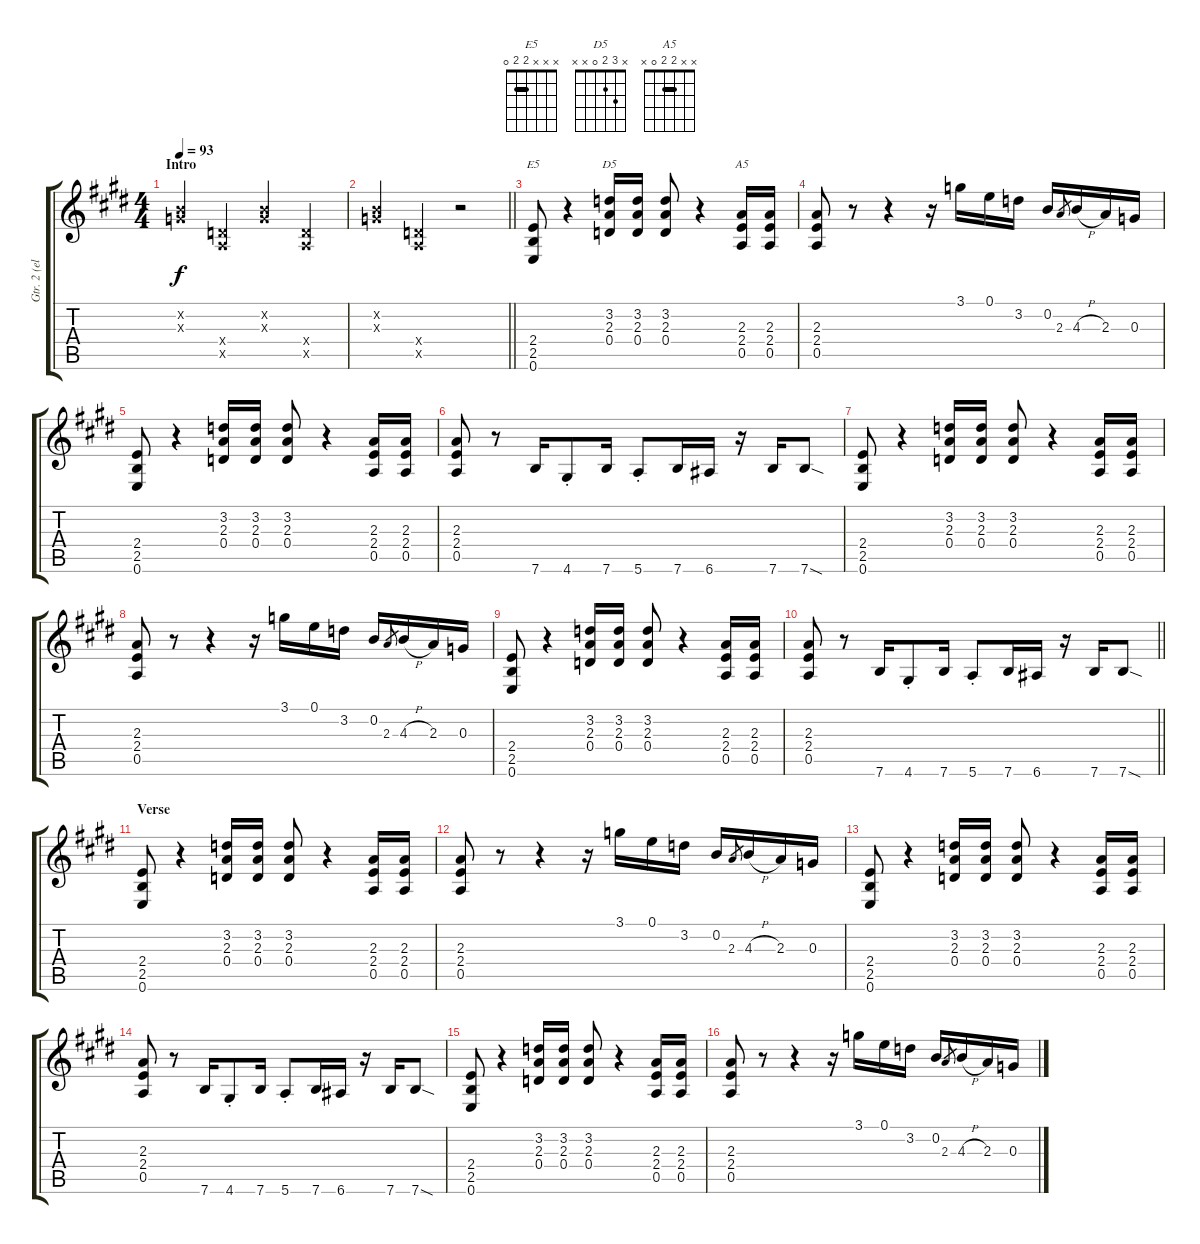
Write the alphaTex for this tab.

\track ("Gtr. 2 (elec.)" "Gtr. 2 (el") {instrument overdrivenguitar}
\staff {score tabs}
\tuning (E4 B3 G3 D3 A2 E2) {hide}
\chord ("E5" x x x 2 2 0) {barre 2}
\chord ("D5" x 3 2 0 x x)
\chord ("A5" x x 2 2 0 x) {barre 2}
\ts (4 4)
\section ("" "Intro")
\tempo 93
\clef g2
\ks e
(0.2{x} 0.3{x}).4{dy f instrument overdrivenguitar} (0.4{x} 0.5{x}).4 (0.2{x} 0.3{x}).4 (0.4{x} 0.5{x}).4 |
\barLineRight lightlight
(0.2{x} 0.3{x}).4 (0.4{x} 0.5{x}).4 r.2 |
\section ("" "")
(2.4 2.5 0.6).8{ch "E5"} r.4 (3.2 2.3 0.4).16{ch "D5"} (3.2 2.3 0.4).16 (3.2 2.3 0.4).8 r.4 (2.3 2.4 0.5).16{ch "A5"} (2.3 2.4 0.5).16 |
(2.3 2.4 0.5).8 r.8 r.4 r.16 3.1.16 0.1.16 3.2.16 0.2.16 2.3.8{gr} 4.3{h}.16 2.3.16 0.3.16 |
(2.4 2.5 0.6).8 r.4 (3.2 2.3 0.4).16 (3.2 2.3 0.4).16 (3.2 2.3 0.4).8 r.4 (2.3 2.4 0.5).16 (2.3 2.4 0.5).16 |
(2.3 2.4 0.5).8 r.8 7.6.16 4.6{st}.8 7.6.16 5.6{st}.8 7.6.16 6.6.16 r.16 7.6.16 7.6{sod}.8 |
(2.4 2.5 0.6).8 r.4 (3.2 2.3 0.4).16 (3.2 2.3 0.4).16 (3.2 2.3 0.4).8 r.4 (2.3 2.4 0.5).16 (2.3 2.4 0.5).16 |
(2.3 2.4 0.5).8 r.8 r.4 r.16 3.1.16 0.1.16 3.2.16 0.2.16 2.3.8{gr} 4.3{h}.16 2.3.16 0.3.16 |
(2.4 2.5 0.6).8 r.4 (3.2 2.3 0.4).16 (3.2 2.3 0.4).16 (3.2 2.3 0.4).8 r.4 (2.3 2.4 0.5).16 (2.3 2.4 0.5).16 |
\barLineRight lightlight
(2.3 2.4 0.5).8 r.8 7.6.16 4.6{st}.8 7.6.16 5.6{st}.8 7.6.16 6.6.16 r.16 7.6.16 7.6{sod}.8 |
\section ("" "Verse")
(2.4 2.5 0.6).8 r.4 (3.2 2.3 0.4).16 (3.2 2.3 0.4).16 (3.2 2.3 0.4).8 r.4 (2.3 2.4 0.5).16 (2.3 2.4 0.5).16 |
(2.3 2.4 0.5).8 r.8 r.4 r.16 3.1.16 0.1.16 3.2.16 0.2.16 2.3.8{gr} 4.3{h}.16 2.3.16 0.3.16 |
(2.4 2.5 0.6).8 r.4 (3.2 2.3 0.4).16 (3.2 2.3 0.4).16 (3.2 2.3 0.4).8 r.4 (2.3 2.4 0.5).16 (2.3 2.4 0.5).16 |
(2.3 2.4 0.5).8 r.8 7.6.16 4.6{st}.8 7.6.16 5.6{st}.8 7.6.16 6.6.16 r.16 7.6.16 7.6{sod}.8 |
(2.4 2.5 0.6).8 r.4 (3.2 2.3 0.4).16 (3.2 2.3 0.4).16 (3.2 2.3 0.4).8 r.4 (2.3 2.4 0.5).16 (2.3 2.4 0.5).16 |
(2.3 2.4 0.5).8 r.8 r.4 r.16 3.1.16 0.1.16 3.2.16 0.2.16 2.3.8{gr} 4.3{h}.16 2.3.16 0.3.16
